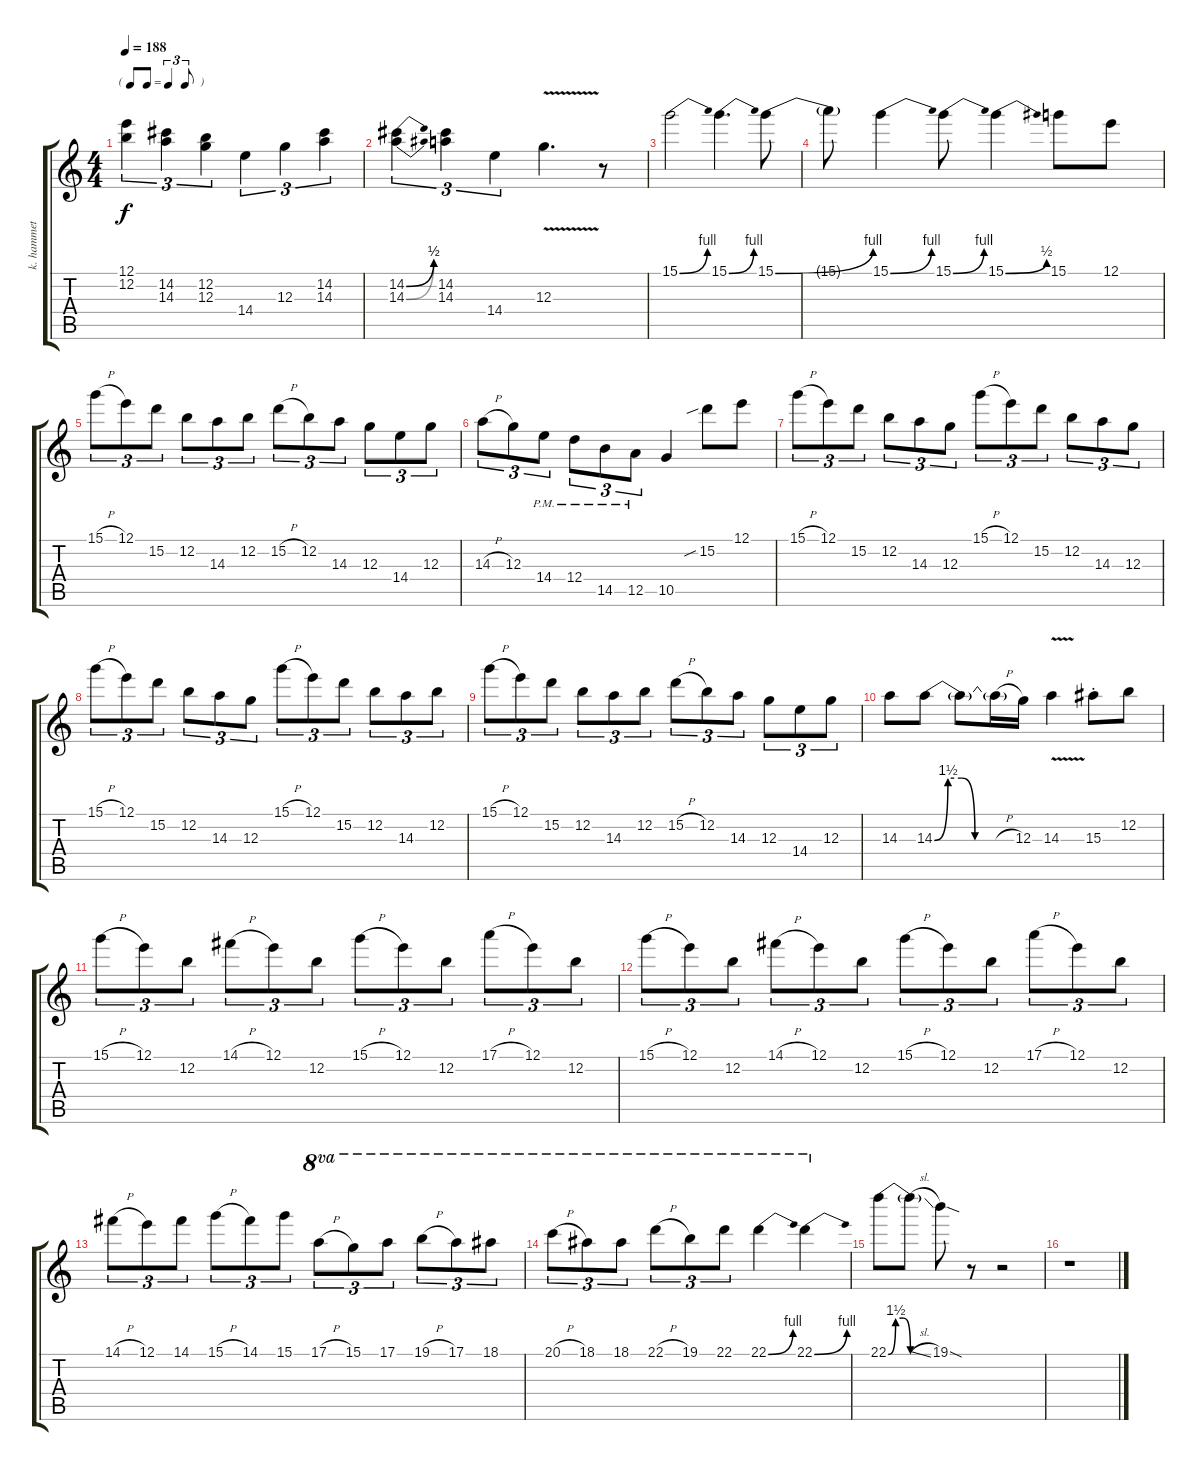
\track ("k. hammet - lead guitar" "k. hammet ") {instrument distortionguitar}
\staff {score tabs}
\tuning (E4 B3 G3 D3 A2 E2) {hide}
\ts (4 4)
\tf triplet8th
\tempo 188
\clef g2
\ks c
(12.1 12.2).4{tu (3 2) dy f} (14.2 14.3).4{tu (3 2)} (12.2 12.3).4{tu (3 2)} 14.4.4{tu (3 2)} 12.3.4{tu (3 2)} (14.2 14.3).4{tu (3 2)} |
(14.2{be (bend 0 0 60 2)} 14.3{be (bend 0 0 60 2)}).4{tu (3 2)} (14.2 14.3).4{tu (3 2)} 14.4.4{tu (3 2)} 12.3{v}.4{d} r.8 |
15.1{be (bend 0 0 60 4)}.2 15.1{be (bend 0 0 60 4)}.4{d} 15.1{be (bend 0 0 60 4)}.8 |
15.1{t}.8 15.1{be (bend 0 0 60 4)}.4 15.1{be (bend 0 0 60 4)}.8 15.1{be (bend 0 0 60 2)}.4 15.1.8 12.1.8 |
15.1{h}.8{tu (3 2)} 12.1.8{tu (3 2)} 15.2.8{tu (3 2)} 12.2.8{tu (3 2)} 14.3.8{tu (3 2)} 12.2.8{tu (3 2)} 15.2{h}.8{tu (3 2)} 12.2.8{tu (3 2)} 14.3.8{tu (3 2)} 12.3.8{tu (3 2)} 14.4.8{tu (3 2)} 12.3.8{tu (3 2)} |
14.3{h}.8{tu (3 2)} 12.3.8{tu (3 2)} 14.4{pm}.8{tu (3 2)} 12.4{pm}.8{tu (3 2)} 14.5{pm}.8{tu (3 2)} 12.5{pm}.8{tu (3 2)} 10.5.4 15.2{sib}.8 12.1.8 |
15.1{h}.8{tu (3 2)} 12.1.8{tu (3 2)} 15.2.8{tu (3 2)} 12.2.8{tu (3 2)} 14.3.8{tu (3 2)} 12.3.8{tu (3 2)} 15.1{h}.8{tu (3 2)} 12.1.8{tu (3 2)} 15.2.8{tu (3 2)} 12.2.8{tu (3 2)} 14.3.8{tu (3 2)} 12.3.8{tu (3 2)} |
15.1{h}.8{tu (3 2)} 12.1.8{tu (3 2)} 15.2.8{tu (3 2)} 12.2.8{tu (3 2)} 14.3.8{tu (3 2)} 12.3.8{tu (3 2)} 15.1{h}.8{tu (3 2)} 12.1.8{tu (3 2)} 15.2.8{tu (3 2)} 12.2.8{tu (3 2)} 14.3.8{tu (3 2)} 12.2.8{tu (3 2)} |
15.1{h}.8{tu (3 2)} 12.1.8{tu (3 2)} 15.2.8{tu (3 2)} 12.2.8{tu (3 2)} 14.3.8{tu (3 2)} 12.2.8{tu (3 2)} 15.2{h}.8{tu (3 2)} 12.2.8{tu (3 2)} 14.3.8{tu (3 2)} 12.3.8{tu (3 2)} 14.4.8{tu (3 2)} 12.3.8{tu (3 2)} |
14.3.8 14.3{be (custom 0 0 10 6 20 6 30 0 60 0)}.8 14.3{t}.8 14.3{h t}.16 12.3.16 14.3{v}.4 15.3{st}.8 12.2.8 |
15.1{h}.8{tu (3 2)} 12.1.8{tu (3 2)} 12.2.8{tu (3 2)} 14.1{h}.8{tu (3 2)} 12.1.8{tu (3 2)} 12.2.8{tu (3 2)} 15.1{h}.8{tu (3 2)} 12.1.8{tu (3 2)} 12.2.8{tu (3 2)} 17.1{h}.8{tu (3 2)} 12.1.8{tu (3 2)} 12.2.8{tu (3 2)} |
15.1{h}.8{tu (3 2)} 12.1.8{tu (3 2)} 12.2.8{tu (3 2)} 14.1{h}.8{tu (3 2)} 12.1.8{tu (3 2)} 12.2.8{tu (3 2)} 15.1{h}.8{tu (3 2)} 12.1.8{tu (3 2)} 12.2.8{tu (3 2)} 17.1{h}.8{tu (3 2)} 12.1.8{tu (3 2)} 12.2.8{tu (3 2)} |
14.1{h}.8{tu (3 2)} 12.1.8{tu (3 2)} 14.1.8{tu (3 2)} 15.1{h}.8{tu (3 2)} 14.1.8{tu (3 2)} 15.1.8{tu (3 2)} 17.1{h}.8{tu (3 2) ot 8va} 15.1.8{tu (3 2) ot 8va} 17.1.8{tu (3 2) ot 8va} 19.1{h}.8{tu (3 2) ot 8va} 17.1.8{tu (3 2) ot 8va} 18.1.8{tu (3 2) ot 8va} |
20.1{h}.8{tu (3 2) ot 8va} 18.1.8{tu (3 2) ot 8va} 18.1.8{tu (3 2) ot 8va} 22.1{h}.8{tu (3 2) ot 8va} 19.1.8{tu (3 2) ot 8va} 22.1.8{tu (3 2) ot 8va} 22.1{be (bend 0 0 60 4)}.4{ot 8va} 22.1{be (bend 0 0 60 4)}.4{ot 8va} |
22.1{be (custom 0 0 10 6 20 6 30 0 60 0)}.8 22.1{sl t}.8 19.1{sod}.8 r.8 r.2 |
r.1
